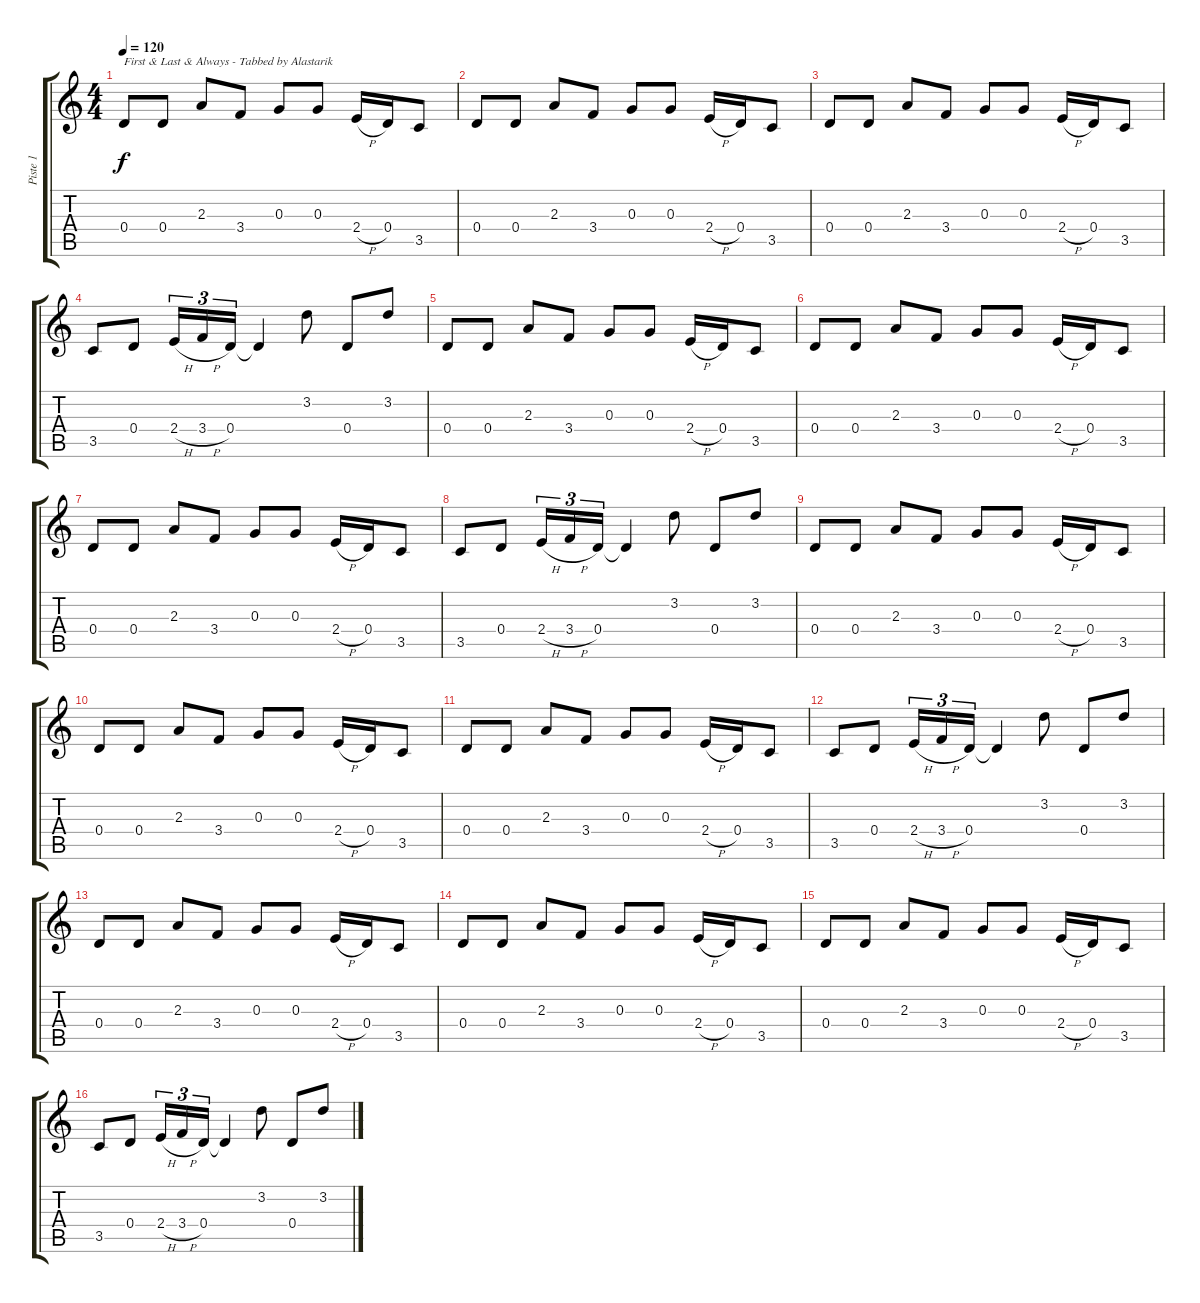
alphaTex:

\track ("Piste 1" "Piste 1") {instrument acousticguitarsteel}
\staff {score tabs}
\tuning (E4 B3 G3 D3 A2 E2) {hide}
\ts (4 4)
\tempo 120
\clef g2
\ks c
0.4.8{txt "First & Last & Always - Tabbed by Alastarik" dy f instrument acousticguitarsteel} 0.4.8 2.3.8 3.4.8 0.3.8 0.3.8 2.4{h}.16 0.4.16 3.5.8 |
0.4.8 0.4.8 2.3.8 3.4.8 0.3.8 0.3.8 2.4{h}.16 0.4.16 3.5.8 |
0.4.8 0.4.8 2.3.8 3.4.8 0.3.8 0.3.8 2.4{h}.16 0.4.16 3.5.8 |
3.5.8 0.4.8 2.4{h}.16{tu (3 2)} 3.4{h}.16{tu (3 2)} 0.4.16{tu (3 2)} 0.4{t}.4 3.2.8 0.4.8 3.2.8 |
0.4.8 0.4.8 2.3.8 3.4.8 0.3.8 0.3.8 2.4{h}.16 0.4.16 3.5.8 |
0.4.8 0.4.8 2.3.8 3.4.8 0.3.8 0.3.8 2.4{h}.16 0.4.16 3.5.8 |
0.4.8 0.4.8 2.3.8 3.4.8 0.3.8 0.3.8 2.4{h}.16 0.4.16 3.5.8 |
3.5.8 0.4.8 2.4{h}.16{tu (3 2)} 3.4{h}.16{tu (3 2)} 0.4.16{tu (3 2)} 0.4{t}.4 3.2.8 0.4.8 3.2.8 |
0.4.8 0.4.8 2.3.8 3.4.8 0.3.8 0.3.8 2.4{h}.16 0.4.16 3.5.8 |
0.4.8 0.4.8 2.3.8 3.4.8 0.3.8 0.3.8 2.4{h}.16 0.4.16 3.5.8 |
0.4.8 0.4.8 2.3.8 3.4.8 0.3.8 0.3.8 2.4{h}.16 0.4.16 3.5.8 |
3.5.8 0.4.8 2.4{h}.16{tu (3 2)} 3.4{h}.16{tu (3 2)} 0.4.16{tu (3 2)} 0.4{t}.4 3.2.8 0.4.8 3.2.8 |
0.4.8 0.4.8 2.3.8 3.4.8 0.3.8 0.3.8 2.4{h}.16 0.4.16 3.5.8 |
0.4.8 0.4.8 2.3.8 3.4.8 0.3.8 0.3.8 2.4{h}.16 0.4.16 3.5.8 |
0.4.8 0.4.8 2.3.8 3.4.8 0.3.8 0.3.8 2.4{h}.16 0.4.16 3.5.8 |
3.5.8 0.4.8 2.4{h}.16{tu (3 2)} 3.4{h}.16{tu (3 2)} 0.4.16{tu (3 2)} 0.4{t}.4 3.2.8 0.4.8 3.2.8
